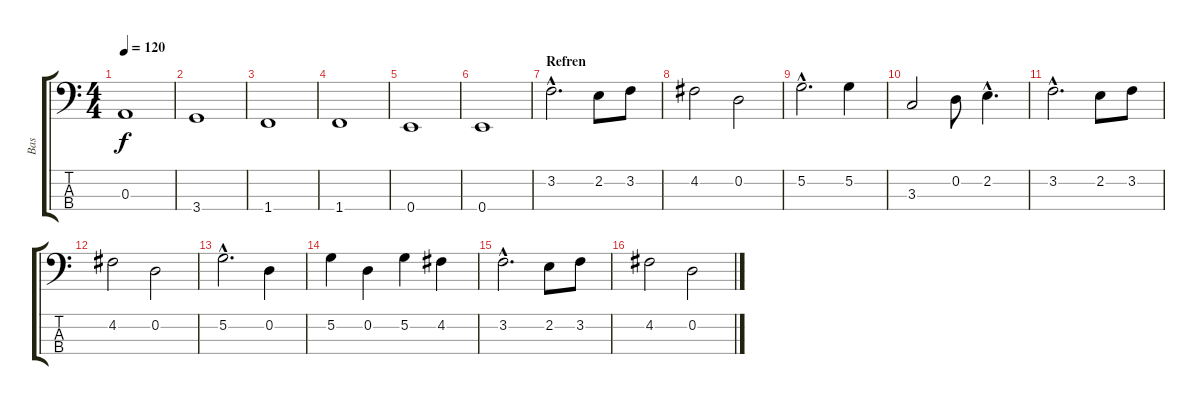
\track ("Bas" "Bas") {instrument electricbassfinger}
\staff {score tabs}
\tuning (G2 D2 A1 E1) {hide}
\ts (4 4)
\tempo 120
\clef f4
\ks c
0.3.1{dy f} |
3.4.1 |
1.4.1 |
1.4.1 |
0.4.1 |
0.4.1 |
\section ("" "Refren")
3.2{hac}.2{d} 2.2.8 3.2.8 |
4.2.2 0.2.2 |
5.2{hac}.2{d} 5.2.4 |
3.3.2 0.2.8 2.2{hac}.4{d} |
3.2{hac}.2{d} 2.2.8 3.2.8 |
4.2.2 0.2.2 |
5.2{hac}.2{d} 0.2.4 |
5.2.4 0.2.4 5.2.4 4.2.4 |
3.2{hac}.2{d} 2.2.8 3.2.8 |
4.2.2 0.2.2
